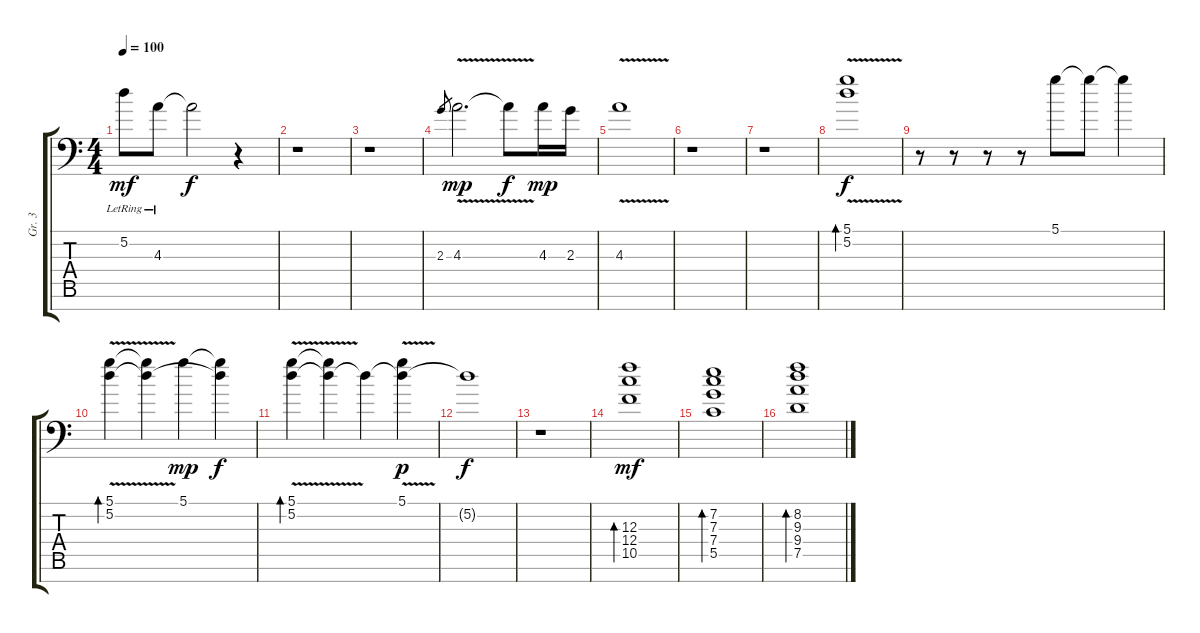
\track ("Gr. 3" "Gr. 3") {instrument electricguitarclean}
\staff {score tabs}
\tuning (D4 A3 F3 C3 G2 D2 A1) {hide}
\ts (4 4)
\tempo 100
\clef f4
\ks c
5.2{lr}.8{dy mf} 4.3{lr}.8 4.3{t}.2{dy f} r.4 |
r.1 |
r.1 |
2.3.8{gr} 4.3{v}.2{d dy mp} 4.3{t}.8{dy f} 4.3.16{dy mp} 2.3.16 |
4.3{v}.1 |
r.1 |
r.1 |
(5.1 5.2{v}).1{bd 480 dy f} |
r.8 r.8 r.8 r.8 5.1.8 5.1{t}.8 5.1{t}.4 |
(5.1 5.2{v}).4{bd 480} (5.1{t} 5.2{t}).4 5.1.4{dy mp} (5.1{t} 5.2{t}).4{dy f} |
(5.1 5.2{v}).4{bd 480} (5.1{t} 5.2{t}).4 5.2{t}.4 (5.1{v} 5.2{t}).4{dy p} |
5.2{t}.1{dy f} |
r.1 |
(12.3 12.4 10.5).1{bd 480 dy mf} |
(7.2 7.3 7.4 5.5).1{bd 480} |
(8.2 9.3 9.4 7.5).1{bd 480}
